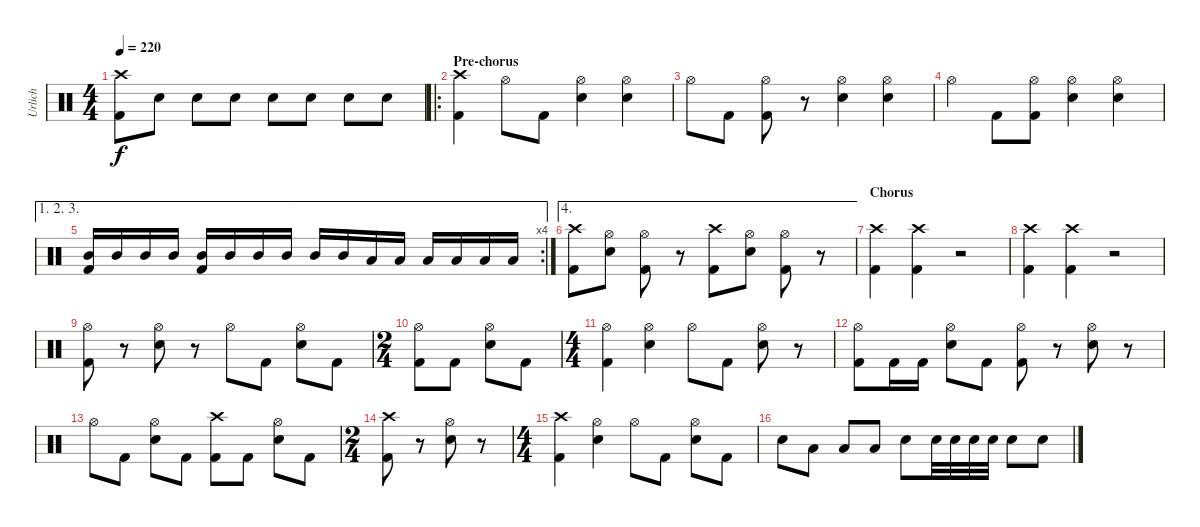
\track ("Urlich" "Urlich") {instrument percussion}
\staff {score}
\articulation defaults
\ts (4 4)
\tempo 220
\clef neutral
\ks c
("Crash high (hit)" "Kick (hit) 2").8{dy f} "Snare (hit) 2".8 "Snare (hit) 2".8 "Snare (hit) 2".8 "Snare (hit) 2".8 "Snare (hit) 2".8 "Snare (hit) 2".8 "Snare (hit) 2".8 |
\ro
\section ("" "Pre-chorus")
("Crash high (hit)" "Kick (hit) 2").4 "Hi-Hat (open)".8 "Kick (hit) 2".8 ("Hi-Hat (open)" "Snare (hit) 2").4 ("Hi-Hat (open)" "Snare (hit) 2").4 |
"Hi-Hat (open)".8 "Kick (hit) 2".8 ("Hi-Hat (open)" "Kick (hit) 2").8 r.8 ("Hi-Hat (open)" "Snare (hit) 2").4 ("Hi-Hat (open)" "Snare (hit) 2").4 |
"Hi-Hat (open)".4 "Kick (hit) 2".8 ("Hi-Hat (open)" "Kick (hit) 2").8 ("Hi-Hat (open)" "Snare (hit) 2").4 ("Hi-Hat (open)" "Snare (hit) 2").4 |
\ae (1 2 3)
\rc 4
("Mid Tom (hit)" "Kick (hit) 2").16 "Mid Tom (hit)".16 "Mid Tom (hit)".16 "Mid Tom (hit)".16 ("Mid Tom (hit)" "Kick (hit) 2").16 "Mid Tom (hit)".16 "Mid Tom (hit)".16 "Mid Tom (hit)".16 "Mid Tom (hit)".16 "Mid Tom (hit)".16 "Low Tom (hit)".16 "Low Tom (hit)".16 "Low Tom (hit)".16 "Low Tom (hit)".16 "Low Tom (hit)".16 "Low Tom (hit)".16 |
\ae 4
("Crash high (hit)" "Kick (hit) 2").8 ("Hi-Hat (open)" "Snare (hit) 2").8 ("Hi-Hat (open)" "Kick (hit) 2").8 r.8 ("Crash high (hit)" "Kick (hit) 2").8 ("Hi-Hat (open)" "Snare (hit) 2").8 ("Hi-Hat (open)" "Kick (hit) 2").8 r.8 |
\section ("" "Chorus")
("Crash high (hit)" "Kick (hit) 2").4 ("Crash high (hit)" "Kick (hit) 2").4 r.2 |
("Crash high (hit)" "Kick (hit) 2").4 ("Crash high (hit)" "Kick (hit) 2").4 r.2 |
("Hi-Hat (open)" "Kick (hit) 2").8 r.8 ("Hi-Hat (open)" "Snare (hit) 2").8 r.8 "Hi-Hat (open)".8 "Kick (hit) 2".8 ("Hi-Hat (open)" "Snare (hit) 2").8 "Kick (hit) 2".8 |
\ts (2 4)
("Hi-Hat (open)" "Kick (hit) 2").8 "Kick (hit) 2".8 ("Hi-Hat (open)" "Snare (hit) 2").8 "Kick (hit) 2".8 |
\ts (4 4)
("Hi-Hat (open)" "Kick (hit) 2").4 ("Hi-Hat (open)" "Snare (hit) 2").4 "Hi-Hat (open)".8 "Kick (hit) 2".8 ("Hi-Hat (open)" "Snare (hit) 2").8 r.8 |
("Hi-Hat (open)" "Kick (hit) 2").8 "Kick (hit) 2".16 "Kick (hit) 2".16 ("Hi-Hat (open)" "Snare (hit) 2").8 "Kick (hit) 2".8 ("Hi-Hat (open)" "Kick (hit) 2").8 r.8 ("Hi-Hat (open)" "Snare (hit) 2").8 r.8 |
"Hi-Hat (open)".8 "Kick (hit) 2".8 ("Hi-Hat (open)" "Snare (hit) 2").8 "Kick (hit) 2".8 ("Crash high (hit)" "Kick (hit) 2").8 "Kick (hit) 2".8 ("Hi-Hat (open)" "Snare (hit) 2").8 "Kick (hit) 2".8 |
\ts (2 4)
("Crash high (hit)" "Kick (hit) 2").8 r.8 ("Hi-Hat (open)" "Snare (hit) 2").8 r.8 |
\ts (4 4)
("Crash high (hit)" "Kick (hit) 2").4 ("Hi-Hat (open)" "Snare (hit) 2").4 "Hi-Hat (open)".8 "Kick (hit) 2".8 ("Hi-Hat (open)" "Snare (hit) 2").8 "Kick (hit) 2".8 |
"Snare (hit) 2".8 "Low Tom (hit)".8 "Low Tom (hit)".8 "Low Tom (hit)".8 "Snare (hit) 2".8 "Snare (hit) 2".32 "Snare (hit) 2".32 "Snare (hit) 2".32 "Snare (hit) 2".32 "Snare (hit) 2".8 "Snare (hit) 2".8
